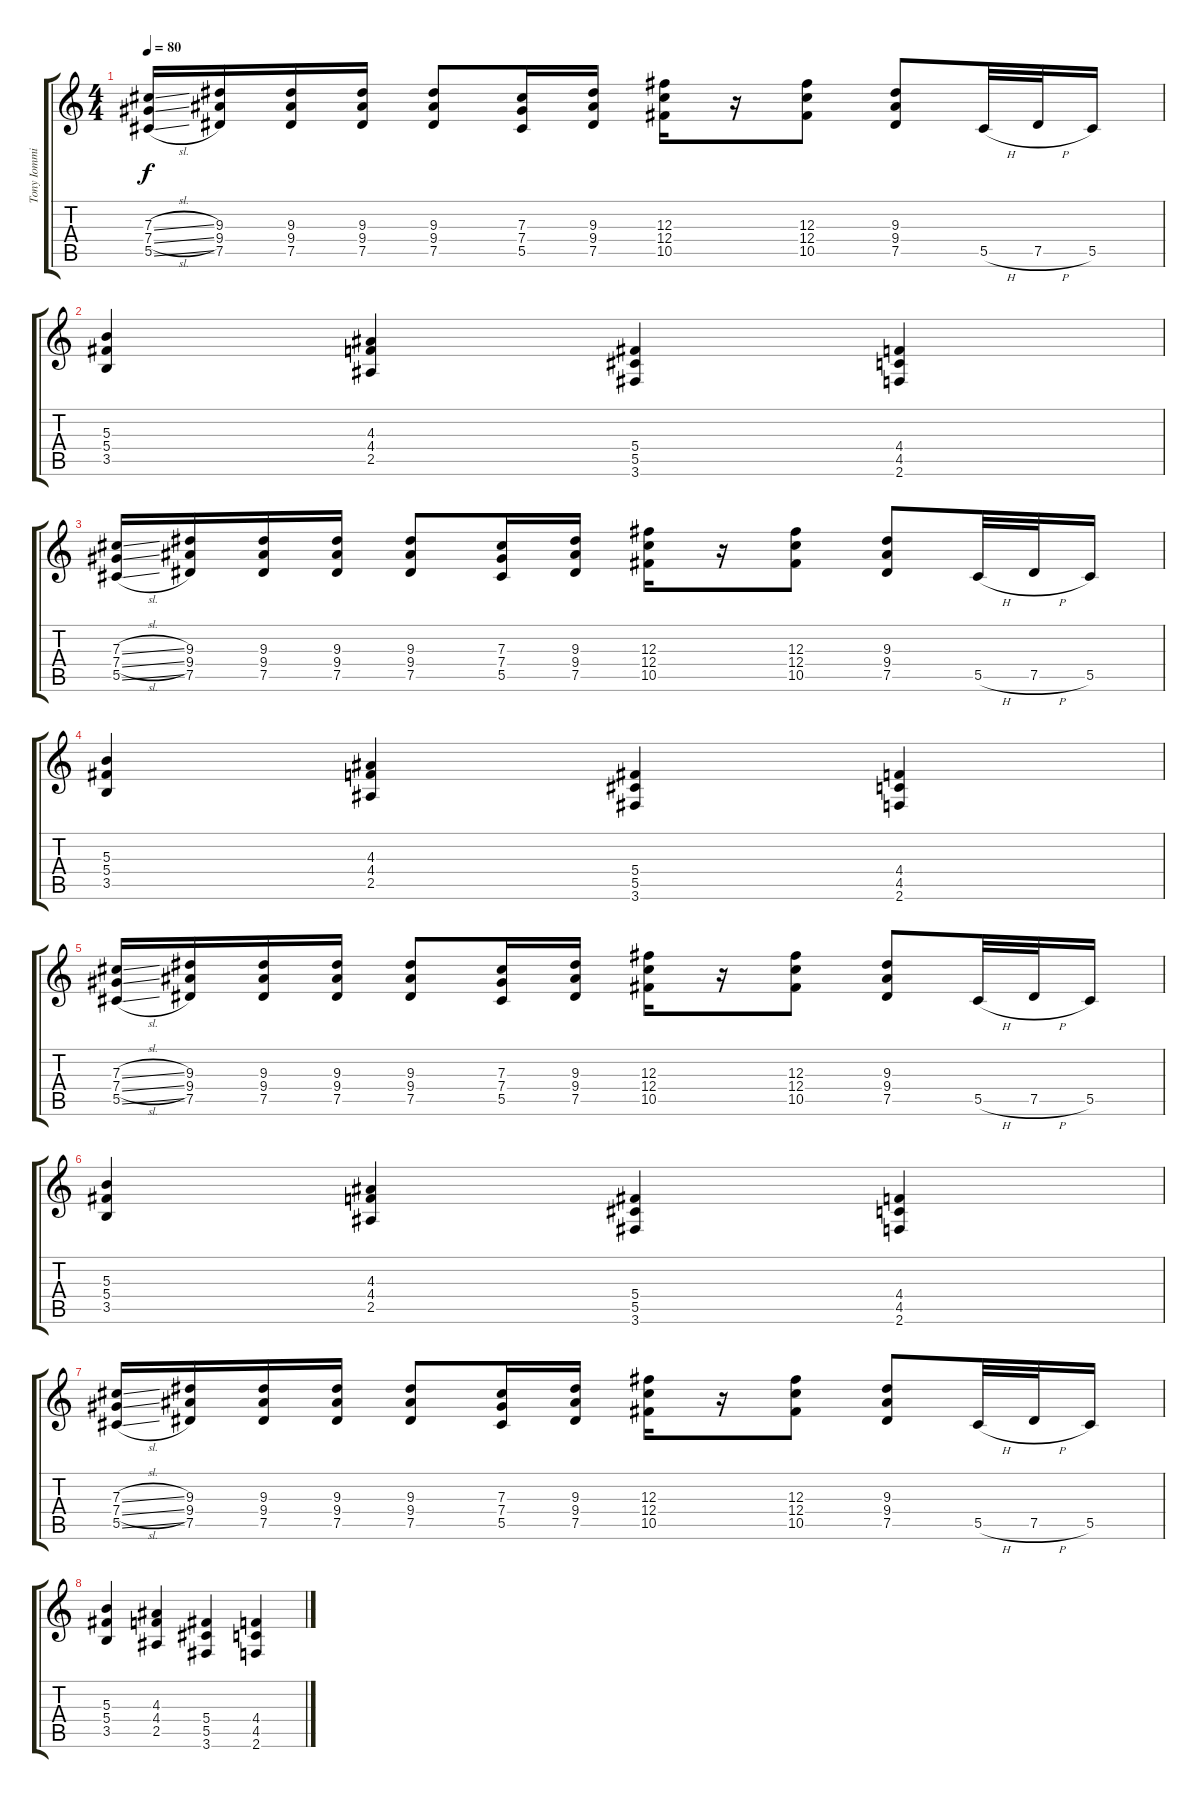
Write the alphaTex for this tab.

\track ("Tony Iommi (Lead)" "Tony Iommi") {instrument distortionguitar}
\staff {score tabs}
\tuning (Eb4 Bb3 Gb3 Db3 Ab2 Eb2) {hide}
\ts (4 4)
\tempo 80
\clef g2
\ks c
(7.3{sl} 7.4{sl} 5.5{sl}).16{dy f} (9.3 9.4 7.5).16 (9.3 9.4 7.5).16 (9.3 9.4 7.5).16 (9.3 9.4 7.5).8 (7.3 7.4 5.5).16 (9.3 9.4 7.5).16 (12.3 12.4 10.5).16 r.16 (12.3 12.4 10.5).8 (9.3 9.4 7.5).8 5.5{h}.32 7.5{h}.32 5.5.16 |
(5.3 5.4 3.5).4 (4.3 4.4 2.5).4 (5.4 5.5 3.6).4 (4.4 4.5 2.6).4 |
(7.3{sl} 7.4{sl} 5.5{sl}).16 (9.3 9.4 7.5).16 (9.3 9.4 7.5).16 (9.3 9.4 7.5).16 (9.3 9.4 7.5).8 (7.3 7.4 5.5).16 (9.3 9.4 7.5).16 (12.3 12.4 10.5).16 r.16 (12.3 12.4 10.5).8 (9.3 9.4 7.5).8 5.5{h}.32 7.5{h}.32 5.5.16 |
(5.3 5.4 3.5).4 (4.3 4.4 2.5).4 (5.4 5.5 3.6).4 (4.4 4.5 2.6).4 |
(7.3{sl} 7.4{sl} 5.5{sl}).16 (9.3 9.4 7.5).16 (9.3 9.4 7.5).16 (9.3 9.4 7.5).16 (9.3 9.4 7.5).8 (7.3 7.4 5.5).16 (9.3 9.4 7.5).16 (12.3 12.4 10.5).16 r.16 (12.3 12.4 10.5).8 (9.3 9.4 7.5).8 5.5{h}.32 7.5{h}.32 5.5.16 |
(5.3 5.4 3.5).4 (4.3 4.4 2.5).4 (5.4 5.5 3.6).4 (4.4 4.5 2.6).4 |
(7.3{sl} 7.4{sl} 5.5{sl}).16 (9.3 9.4 7.5).16 (9.3 9.4 7.5).16 (9.3 9.4 7.5).16 (9.3 9.4 7.5).8 (7.3 7.4 5.5).16 (9.3 9.4 7.5).16 (12.3 12.4 10.5).16 r.16 (12.3 12.4 10.5).8 (9.3 9.4 7.5).8 5.5{h}.32 7.5{h}.32 5.5.16 |
(5.3 5.4 3.5).4 (4.3 4.4 2.5).4 (5.4 5.5 3.6).4 (4.4 4.5 2.6).4
